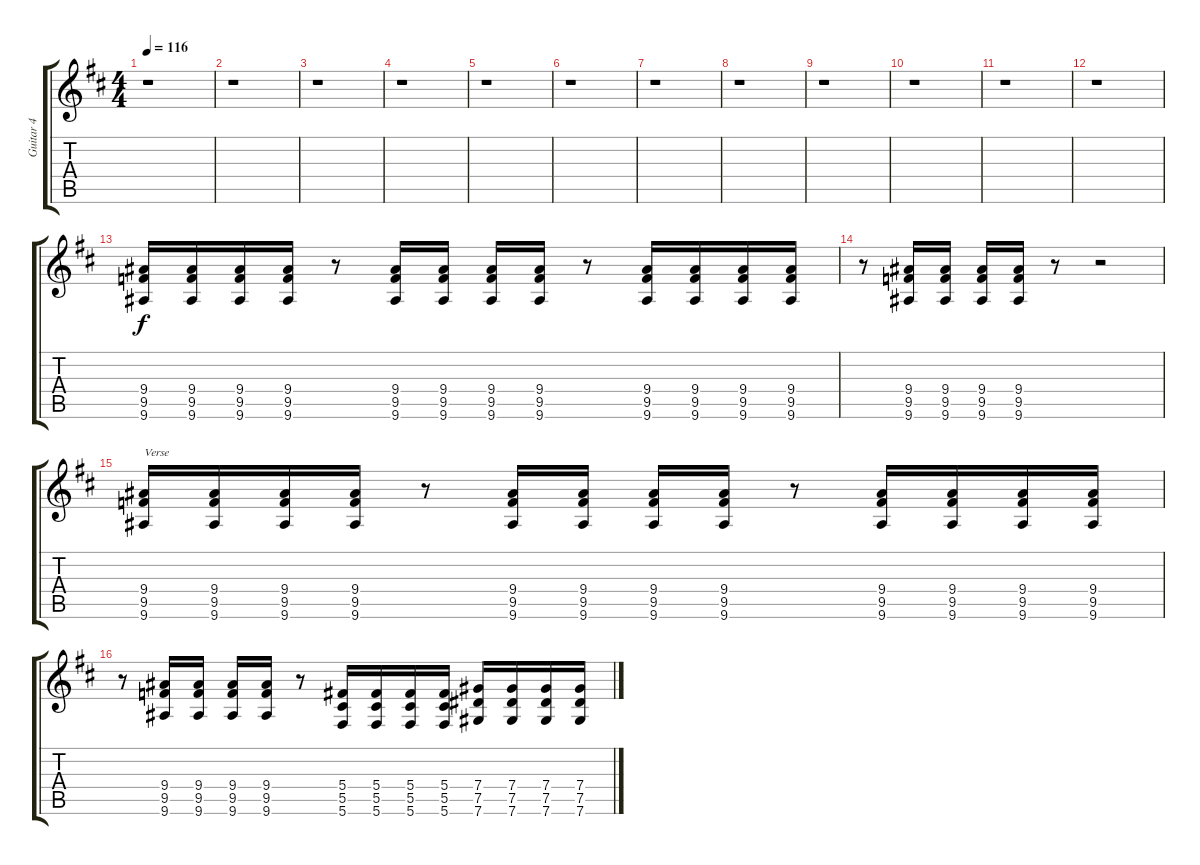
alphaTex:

\track ("Guitar 4" "Guitar 4") {instrument distortionguitar}
\staff {score tabs}
\tuning (Eb4 Bb3 Gb3 Db3 Ab2 Db2) {hide}
\ts (4 4)
\tempo 116
\clef g2
\ks d
r.1{dy f} |
r.1 |
r.1 |
r.1 |
r.1 |
r.1 |
r.1 |
r.1 |
r.1 |
r.1 |
r.1 |
r.1 |
(9.4 9.5 9.6).16 (9.4 9.5 9.6).16 (9.4 9.5 9.6).16 (9.4 9.5 9.6).16 r.8 (9.4 9.5 9.6).16 (9.4 9.5 9.6).16 (9.4 9.5 9.6).16 (9.4 9.5 9.6).16 r.8 (9.4 9.5 9.6).16 (9.4 9.5 9.6).16 (9.4 9.5 9.6).16 (9.4 9.5 9.6).16 |
r.8 (9.4 9.5 9.6).16 (9.4 9.5 9.6).16 (9.4 9.5 9.6).16 (9.4 9.5 9.6).16 r.8 r.2 |
(9.4 9.5 9.6).16{txt "Verse"} (9.4 9.5 9.6).16 (9.4 9.5 9.6).16 (9.4 9.5 9.6).16 r.8 (9.4 9.5 9.6).16 (9.4 9.5 9.6).16 (9.4 9.5 9.6).16 (9.4 9.5 9.6).16 r.8 (9.4 9.5 9.6).16 (9.4 9.5 9.6).16 (9.4 9.5 9.6).16 (9.4 9.5 9.6).16 |
r.8 (9.4 9.5 9.6).16 (9.4 9.5 9.6).16 (9.4 9.5 9.6).16 (9.4 9.5 9.6).16 r.8 (5.4 5.5 5.6).16 (5.4 5.5 5.6).16 (5.4 5.5 5.6).16 (5.4 5.5 5.6).16 (7.4 7.5 7.6).16 (7.4 7.5 7.6).16 (7.4 7.5 7.6).16 (7.4 7.5 7.6).16
